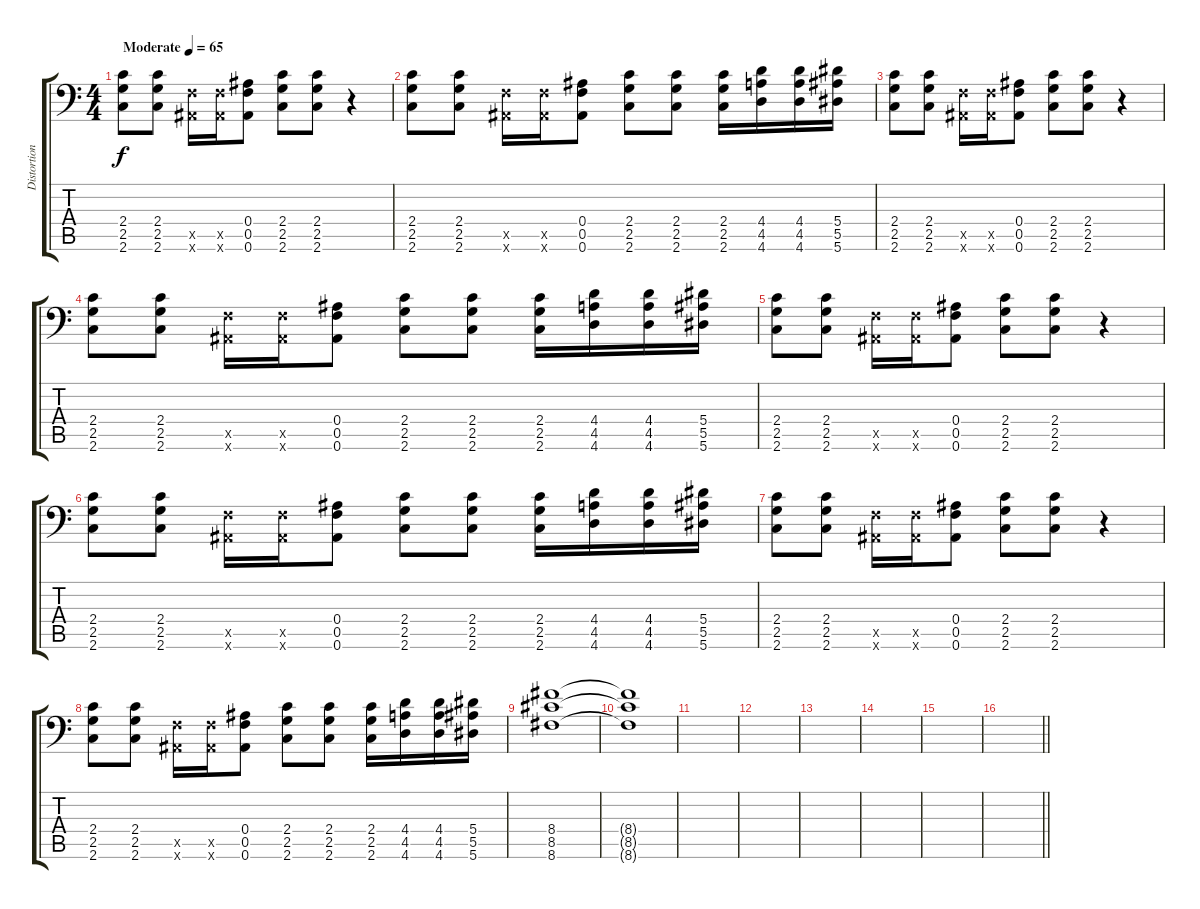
\track ("Distortion 1" "Distortion") {instrument distortionguitar}
\staff {score tabs}
\tuning (C4 G3 Eb3 Bb2 F2 Bb1) {hide}
\ts (4 4)
\tempo (65 "Moderate")
\clef f4
\ks c
(2.4 2.5 2.6).8{dy f instrument distortionguitar} (2.4 2.5 2.6).8 (0.5{x} 0.6{x}).16 (0.5{x} 0.6{x}).16 (0.4 0.5 0.6).8 (2.4 2.5 2.6).8 (2.4 2.5 2.6).8 r.4 |
(2.4 2.5 2.6).8 (2.4 2.5 2.6).8 (0.5{x} 0.6{x}).16 (0.5{x} 0.6{x}).16 (0.4 0.5 0.6).8 (2.4 2.5 2.6).8 (2.4 2.5 2.6).8 (2.4 2.5 2.6).16 (4.4 4.5 4.6).16 (4.4 4.5 4.6).16 (5.4 5.5 5.6).16 |
(2.4 2.5 2.6).8 (2.4 2.5 2.6).8 (0.5{x} 0.6{x}).16 (0.5{x} 0.6{x}).16 (0.4 0.5 0.6).8 (2.4 2.5 2.6).8 (2.4 2.5 2.6).8 r.4 |
(2.4 2.5 2.6).8 (2.4 2.5 2.6).8 (0.5{x} 0.6{x}).16 (0.5{x} 0.6{x}).16 (0.4 0.5 0.6).8 (2.4 2.5 2.6).8 (2.4 2.5 2.6).8 (2.4 2.5 2.6).16 (4.4 4.5 4.6).16 (4.4 4.5 4.6).16 (5.4 5.5 5.6).16 |
(2.4 2.5 2.6).8 (2.4 2.5 2.6).8 (0.5{x} 0.6{x}).16 (0.5{x} 0.6{x}).16 (0.4 0.5 0.6).8 (2.4 2.5 2.6).8 (2.4 2.5 2.6).8 r.4 |
(2.4 2.5 2.6).8 (2.4 2.5 2.6).8 (0.5{x} 0.6{x}).16 (0.5{x} 0.6{x}).16 (0.4 0.5 0.6).8 (2.4 2.5 2.6).8 (2.4 2.5 2.6).8 (2.4 2.5 2.6).16 (4.4 4.5 4.6).16 (4.4 4.5 4.6).16 (5.4 5.5 5.6).16 |
(2.4 2.5 2.6).8 (2.4 2.5 2.6).8 (0.5{x} 0.6{x}).16 (0.5{x} 0.6{x}).16 (0.4 0.5 0.6).8 (2.4 2.5 2.6).8 (2.4 2.5 2.6).8 r.4 |
(2.4 2.5 2.6).8 (2.4 2.5 2.6).8 (0.5{x} 0.6{x}).16 (0.5{x} 0.6{x}).16 (0.4 0.5 0.6).8 (2.4 2.5 2.6).8 (2.4 2.5 2.6).8 (2.4 2.5 2.6).16 (4.4 4.5 4.6).16 (4.4 4.5 4.6).16 (5.4 5.5 5.6).16 |
(8.4 8.5 8.6).1{volume 5} |
(8.4{t} 8.5{t} 8.6{t}).1 |
|
|
|
|
|
\barLineRight lightlight
